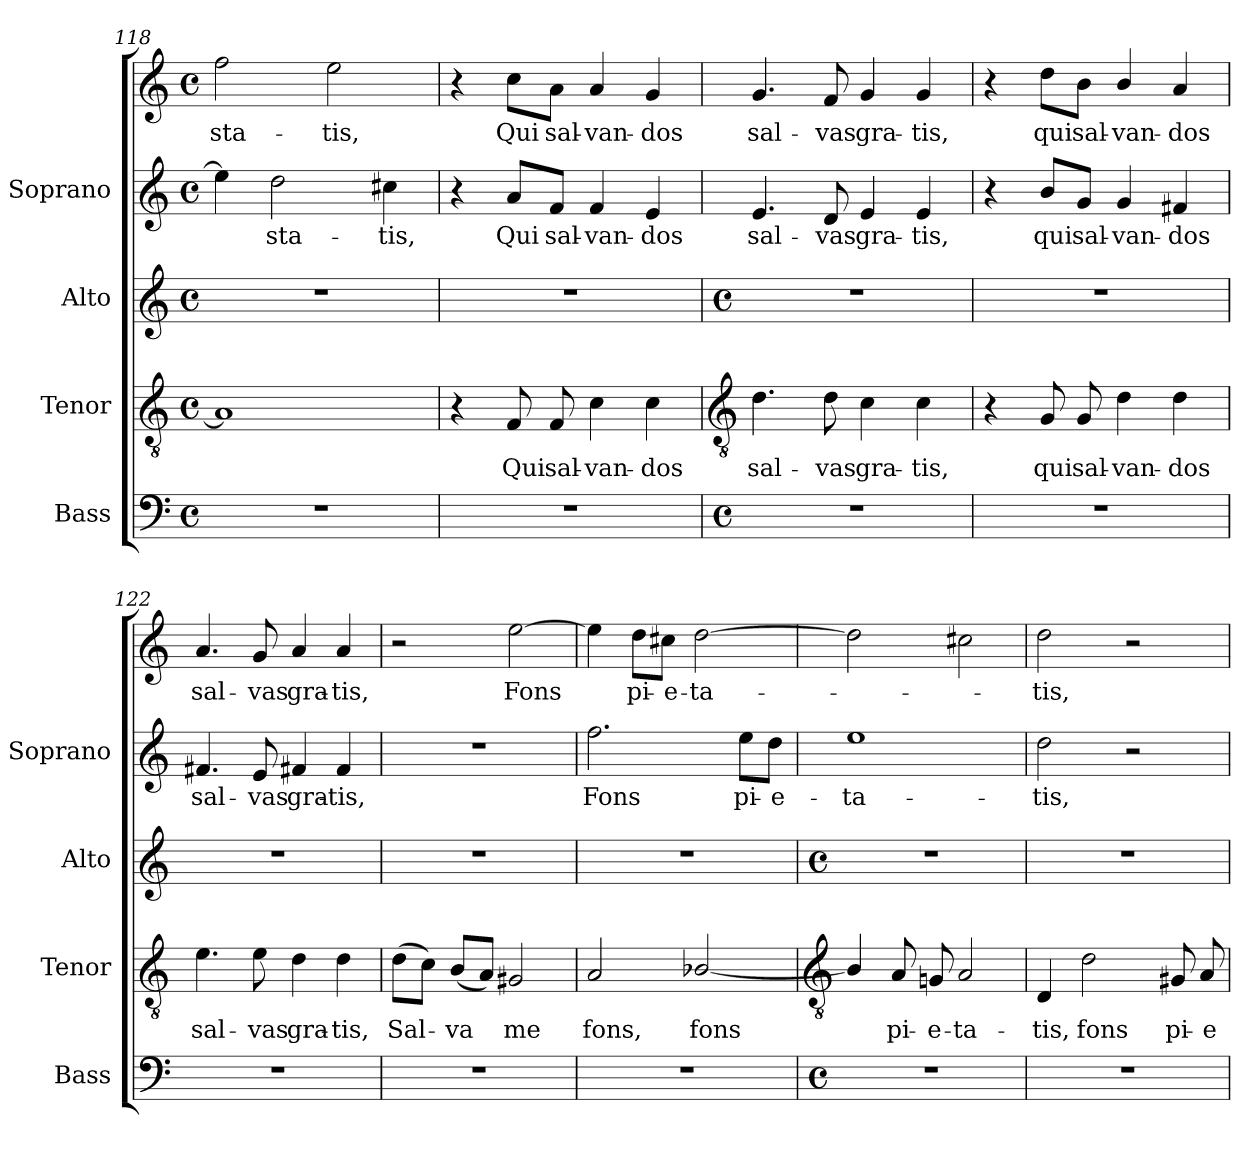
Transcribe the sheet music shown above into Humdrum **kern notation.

**kern	**kern	**text	**kern	**kern	**text	**kern	**text
*part4	*part3	*part3	*part2	*part1	*part1	*part1	*part1
*staff5	*staff4	*staff4	*staff3	*staff2	*staff2	*staff1	*staff1
*I"Bass	*I"Tenor	*	*I"Alto	*I"Soprano	*	*	*
*I'Bass	*I'Tenor	*	*I'Alto	*I'Soprano	*	*	*
*clefF4	*clefGv2	*	*clefG2	*clefG2	*	*clefG2	*
*k[]	*k[]	*	*k[]	*k[]	*	*k[]	*
*C:	*C:	*	*C:	*C:	*	*C:	*
*M4/4	*M4/4	*	*M4/4	*M4/4	*	*M4/4	*
*met(c)	*met(c)	*	*met(c)	*met(c)	*	*met(c)	*
=118	=118	=118	=118	=118	=118	=118	=118
!	!	!	!	!	!	!	!LO:LY:b
1r	1A]	.	1r	4ee]	.	2ff	sta-
!	!	!	!	!	!LO:LY:b	!	!
.	.	.	.	2dd	sta-	.	.
!	!	!	!	!	!	!	!LO:LY:b
.	.	.	.	.	.	2ee	-tis,
!	!	!	!	!	!LO:LY:b	!	!
.	.	.	.	4cc#X	-tis,	.	.
=119	=119	=119	=119	=119	=119	=119	=119
1r	4r	.	1r	4r	.	4r	.
!	!	!LO:LY:b	!	!	!LO:LY:b	!	!LO:LY:b
.	8F	Qui	.	8a/L	Qui	8cc\L	Qui
!	!	!LO:LY:b	!	!	!LO:LY:b	!	!LO:LY:b
.	8F	sal-	.	8f/J	sal-	8a\J	sal-
!	!	!LO:LY:b	!	!	!LO:LY:b	!	!LO:LY:b
.	4c	-van-	.	4f	-van-	4a	-van-
!	!	!LO:LY:b	!	!	!LO:LY:b	!	!LO:LY:b
.	4c	-dos	.	4e	-dos	4g	-dos
!!LO:LB:g=z
=120	=120	=120	=120	=120	=120	=120	=120
*	*clefGv2	*	*	*	*	*	*
*M4/4	*	*	*M4/4	*	*	*	*
*met(c)	*	*	*met(c)	*	*	*	*
!	!	!LO:LY:b	!	!	!LO:LY:b	!	!LO:LY:b
1r	4.d	sal-	1r	4.e	sal-	4.g	sal-
!	!	!LO:LY:b	!	!	!LO:LY:b	!	!LO:LY:b
.	8d	-vas	.	8d	-vas	8f	-vas
!	!	!LO:LY:b	!	!	!LO:LY:b	!	!LO:LY:b
.	4c	gra-	.	4e	gra-	4g	gra-
!	!	!LO:LY:b	!	!	!LO:LY:b	!	!LO:LY:b
.	4c	-tis,	.	4e	-tis,	4g	-tis,
=121	=121	=121	=121	=121	=121	=121	=121
1r	4r	.	1r	4r	.	4r	.
!	!	!LO:LY:b	!	!	!LO:LY:b	!	!LO:LY:b
.	8G	qui	.	8b/L	qui	8dd\L	qui
!	!	!LO:LY:b	!	!	!LO:LY:b	!	!LO:LY:b
.	8G	sal-	.	8g/J	sal-	8b\J	sal-
!	!	!LO:LY:b	!	!	!LO:LY:b	!	!LO:LY:b
.	4d	-van-	.	4g	-van-	4b/	-van-
!	!	!LO:LY:b	!	!	!LO:LY:b	!	!LO:LY:b
.	4d	-dos	.	4f#X	-dos	4a	-dos
=122	=122	=122	=122	=122	=122	=122	=122
!	!	!LO:LY:b	!	!	!LO:LY:b	!	!LO:LY:b
1r	4.e	sal-	1r	4.f#	sal-	4.a	sal-
!	!	!LO:LY:b	!	!	!LO:LY:b	!	!LO:LY:b
.	8e	-vas	.	8e	-vas	8g	-vas
!	!	!LO:LY:b	!	!	!LO:LY:b	!	!LO:LY:b
.	4d	gra-	.	4f#X	gra-	4a	gra-
!	!	!LO:LY:b	!	!	!LO:LY:b	!	!LO:LY:b
.	4d	-tis,	.	4f#	-tis,	4a	-tis,
=123	=123	=123	=123	=123	=123	=123	=123
!	!	!LO:LY:b	!	!	!	!	!
1r	(>8dL	Sal-	1r	1r	.	2r	.
.	8cJ)	.	.	.	.	.	.
!	!	!LO:LY:b	!	!	!	!	!
.	(<8BL	va	.	.	.	.	.
.	8AJ)	.	.	.	.	.	.
!	!	!LO:LY:b	!	!	!	!	!LO:LY:b
.	2G#X	me	.	.	.	[2ee	Fons
=124	=124	=124	=124	=124	=124	=124	=124
!	!	!LO:LY:b	!	!	!LO:LY:b	!	!
1r	2A	fons,	1r	2.ff	Fons	4ee]	.
!	!	!	!	!	!	!	!LO:LY:b
.	.	.	.	.	.	8dd\L	pi-
!	!	!	!	!	!	!	!LO:LY:b
.	.	.	.	.	.	8cc#X\J	-e-
!	!	!LO:LY:b	!	!	!	!	!LO:LY:b
.	[2B-X/	fons	.	.	.	[2dd	-ta-
!	!	!	!	!	!LO:LY:b	!	!
.	.	.	.	8ee\L	pi-	.	.
!	!	!	!	!	!LO:LY:b	!	!
.	.	.	.	8dd\J	-e-	.	.
!!LO:LB:g=z
=125	=125	=125	=125	=125	=125	=125	=125
*	*clefGv2	*	*	*	*	*	*
*M4/4	*	*	*M4/4	*	*	*	*
*met(c)	*	*	*met(c)	*	*	*	*
!	!	!	!	!	!LO:LY:b	!	!
1r	4B-/]	.	1r	1ee	-ta-	2dd]	.
!	!	!LO:LY:b	!	!	!	!	!
.	8A	pi-	.	.	.	.	.
!	!	!LO:LY:b	!	!	!	!	!
.	8Gn	-e-	.	.	.	.	.
!	!	!LO:LY:b	!	!	!	!	!
.	2A	-ta-	.	.	.	2cc#X	.
=126	=126	=126	=126	=126	=126	=126	=126
!	!	!LO:LY:b	!	!	!LO:LY:b	!	!LO:LY:b
1r	4D	-tis,	1r	2dd	tis,	2dd	-tis,
!	!	!LO:LY:b	!	!	!	!	!
.	2d	fons	.	.	.	.	.
.	.	.	.	2r	.	2r	.
!	!	!LO:LY:b	!	!	!	!	!
.	8G#X	pi-	.	.	.	.	.
!	!	!LO:LY:b	!	!	!	!	!
.	8A	-e-	.	.	.	.	.
=	=	=	=	=	=	=	=
*-	*-	*-	*-	*-	*-	*-	*-
